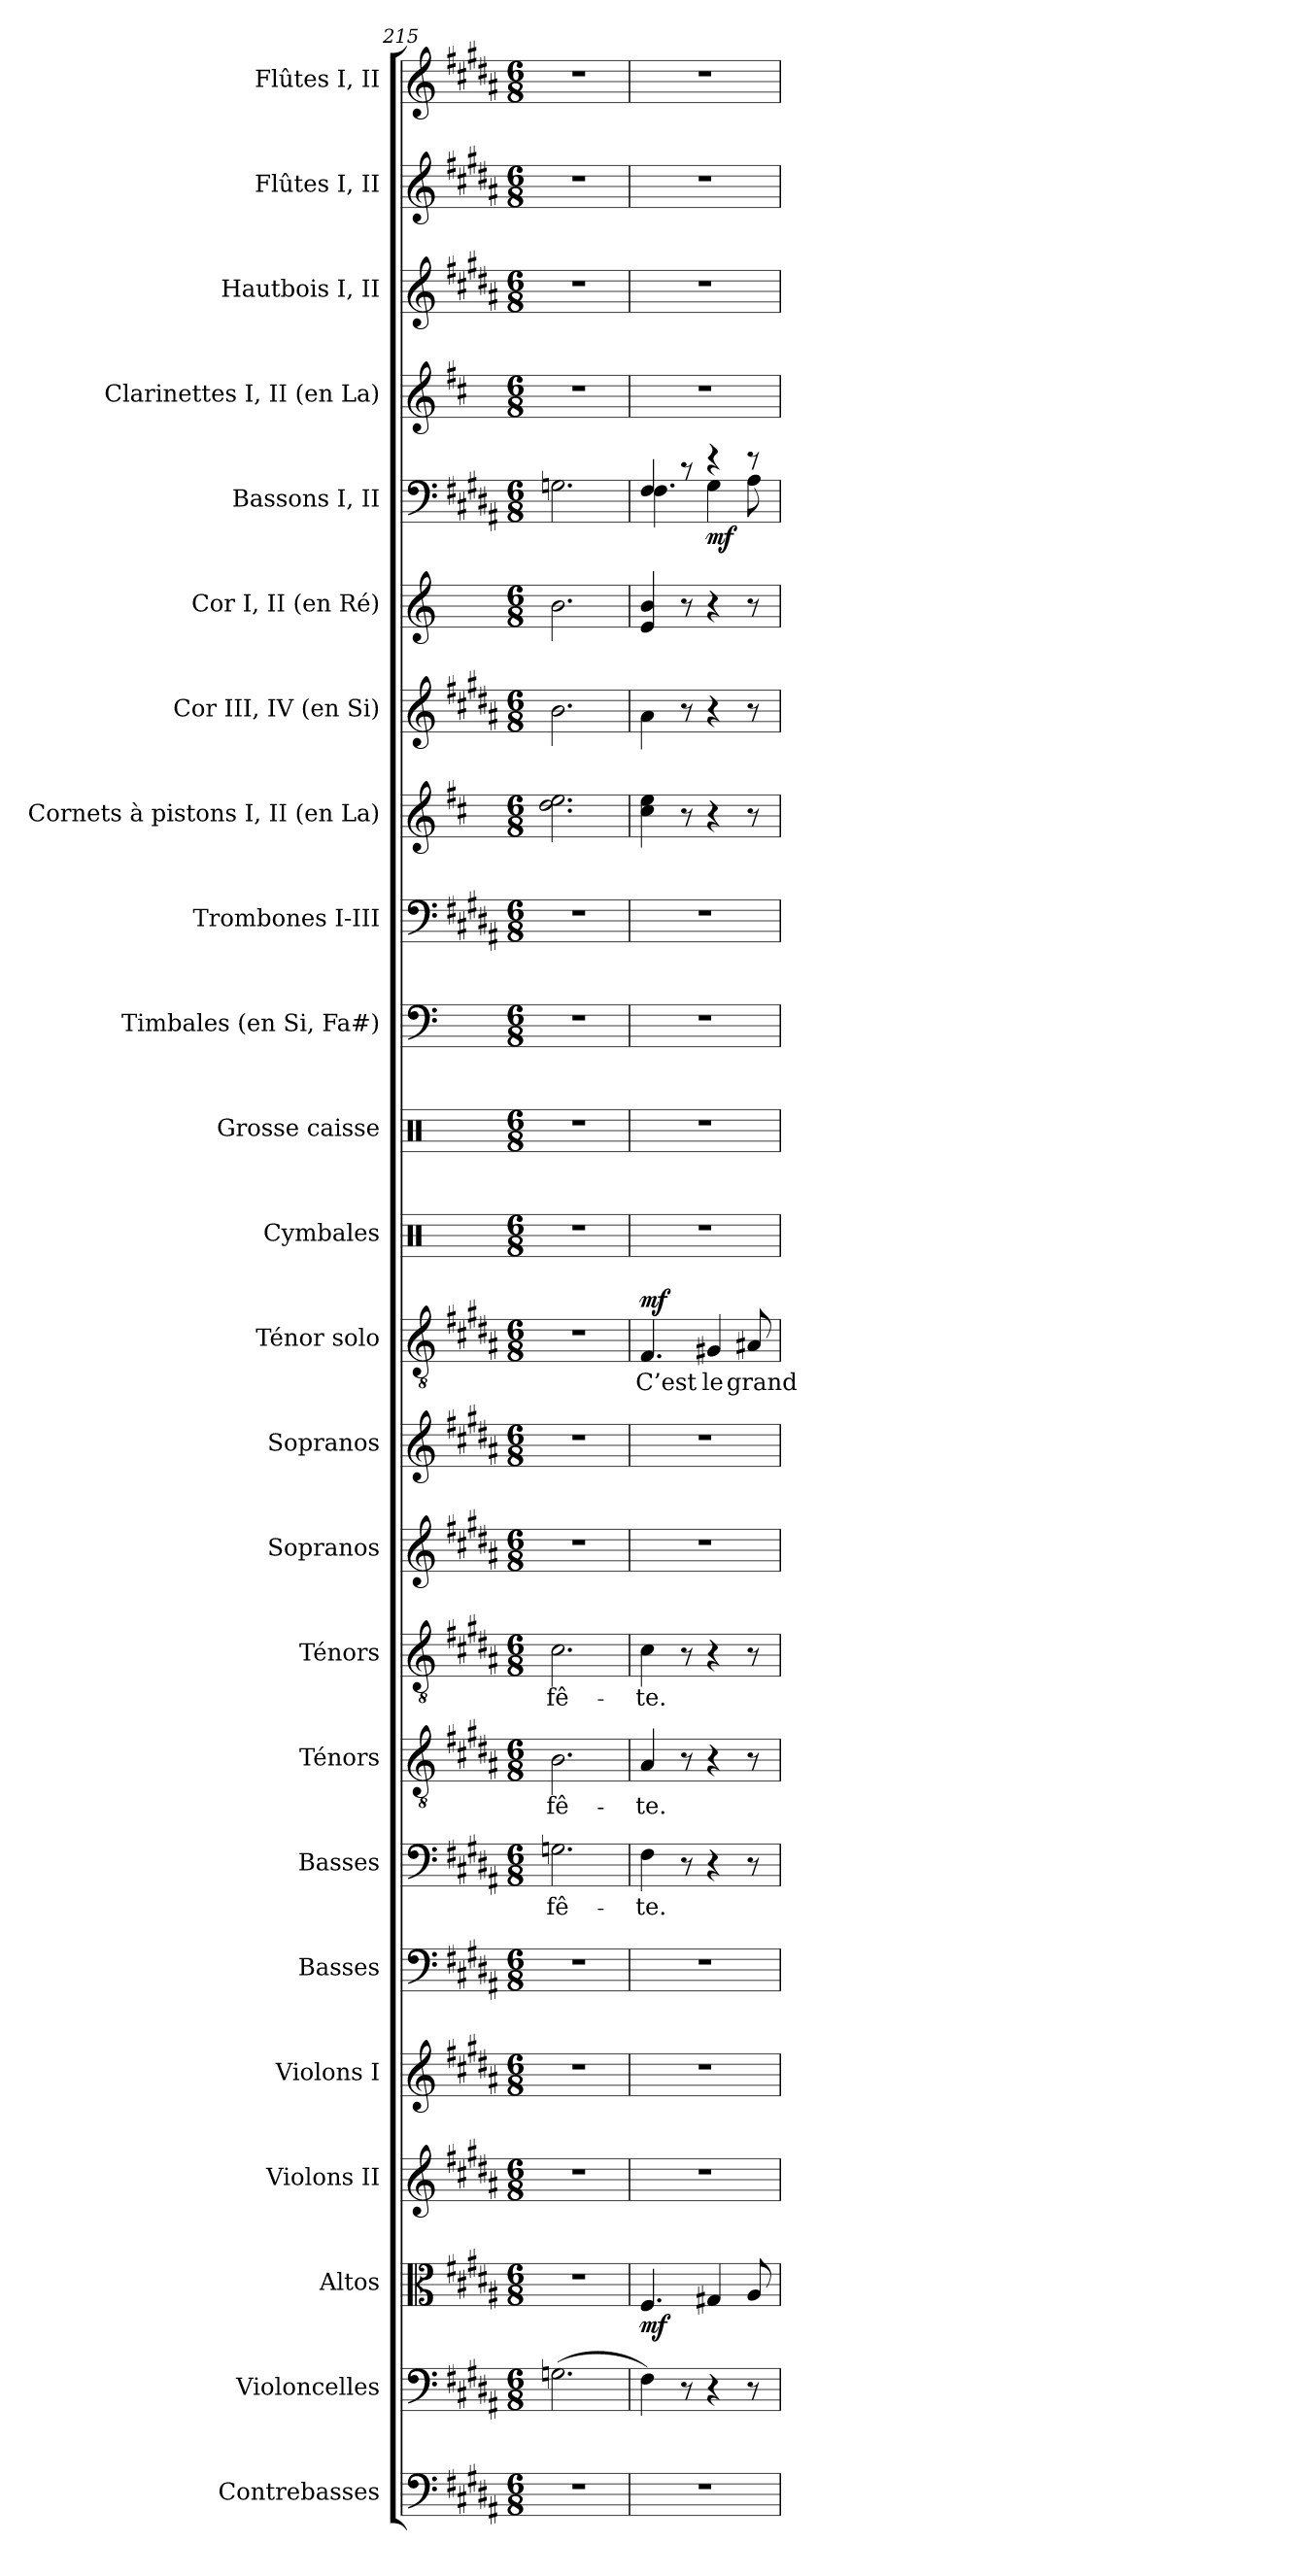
**kern	**kern	**kern	**dynam	**kern	**kern	**kern	**kern	**text	**kern	**text	**kern	**text	**kern	**kern	**kern	**text	**dynam	**kern	**kern	**kern	**kern	**kern	**kern	**kern	**kern	**dynam	**kern	**kern	**kern	**kern
*part24	*part23	*part22	*part22	*part21	*part20	*part19	*part18	*part18	*part17	*part17	*part16	*part16	*part15	*part14	*part13	*part13	*part13	*part12	*part11	*part10	*part9	*part8	*part7	*part6	*part5	*part5	*part4	*part3	*part2	*part1
*staff24	*staff23	*staff22	*staff22	*staff21	*staff20	*staff19	*staff18	*staff18	*staff17	*staff17	*staff16	*staff16	*staff15	*staff14	*staff13	*staff13	*staff13	*staff12	*staff11	*staff10	*staff9	*staff8	*staff7	*staff6	*staff5	*staff5	*staff4	*staff3	*staff2	*staff1
*I"Contrebasses	*I"Violoncelles	*I"Altos	*	*I"Violons II	*I"Violons I	*I"Basses	*I"Basses	*	*I"Ténors	*	*I"Ténors	*	*I"Sopranos	*I"Sopranos	*I"Ténor solo	*	*	*I"Cymbales	*I"Grosse caisse	*I"Timbales (en Si, Fa#)	*I"Trombones I-III	*I"Cornets à pistons I, II (en La)	*I"Cor III, IV (en Si)	*I"Cor I, II (en Ré)	*I"Bassons I, II	*	*I"Clarinettes I, II (en La)	*I"Hautbois I, II	*I"Flûtes I, II	*I"Flûtes I, II
*I'Cb.	*I'Vlles	*I'Altos	*	*I'Vns II	*I'Vns I	*I'Basses	*I'Basses	*	*I'Tén.	*	*I'Tén.	*	*I'Sopr.	*I'Sopr.	*I'Tén. solo	*	*	*I'Cym.	*I'G. c.	*I'Timb.	*I'Trb.	*I'C.à p. (La)	*I'Cor (Si)	*I'Cor (Ré)	*I'Bns	*	*I'Cl. (La)	*I'Hb.	*I'Fl.	*I'Fl.
*clefF4	*clefF4	*clefC3	*	*clefG2	*clefG2	*clefF4	*clefF4	*	*clefGv2	*	*clefGv2	*	*clefG2	*clefG2	*clefGv2	*	*	*clefX	*clefX	*clefF4	*clefF4	*clefG2	*clefG2	*clefG2	*clefF4	*	*clefG2	*clefG2	*clefG2	*clefG2
*ITrd7c12	*	*	*	*	*	*	*	*	*ITrd7c12	*	*ITrd7c12	*	*	*	*ITrd7c12	*	*	*	*	*	*	*ITrd2c3	*ITrd8c13	*ITrd6c10	*	*	*ITrd2c3	*	*	*
*k[f#c#g#d#a#]	*k[f#c#g#d#a#]	*k[f#c#g#d#a#]	*	*k[f#c#g#d#a#]	*k[f#c#g#d#a#]	*k[f#c#g#d#a#]	*k[f#c#g#d#a#]	*	*k[f#c#g#d#a#]	*	*k[f#c#g#d#a#]	*	*k[f#c#g#d#a#]	*k[f#c#g#d#a#]	*k[f#c#g#d#a#]	*	*	*k[]	*k[]	*k[]	*k[f#c#g#d#a#]	*k[f#c#g#d#a#]	*k[f#c#g#d#a#]	*k[f#c#]	*k[f#c#g#d#a#]	*	*k[f#c#g#d#a#]	*k[f#c#g#d#a#]	*k[f#c#g#d#a#]	*k[f#c#g#d#a#]
*B:	*B:	*B:	*	*B:	*B:	*B:	*B:	*	*B:	*	*B:	*	*B:	*B:	*B:	*	*	*C:	*C:	*C:	*B:	*B:	*B:	*D:	*B:	*	*B:	*B:	*B:	*B:
*M6/8	*M6/8	*M6/8	*	*M6/8	*M6/8	*M6/8	*M6/8	*	*M6/8	*	*M6/8	*	*M6/8	*M6/8	*M6/8	*	*	*M6/8	*M6/8	*M6/8	*M6/8	*M6/8	*M6/8	*M6/8	*M6/8	*	*M6/8	*M6/8	*M6/8	*M6/8
=215	=215	=215	=215	=215	=215	=215	=215	=215	=215	=215	=215	=215	=215	=215	=215	=215	=215	=215	=215	=215	=215	=215	=215	=215	=215	=215	=215	=215	=215	=215
!LO:N:vis=1	!	!LO:N:vis=1	!	!LO:N:vis=1	!LO:N:vis=1	!LO:N:vis=1	!	!	!	!	!	!	!	!	!	!	!	!	!	!	!	!	!	!	!	!	!	!	!	!
!	!	!	!	!	!	!	!	!LO:LY:b:color=#000000	!	!	!	!	!	!	!	!	!	!	!	!	!	!	!	!	!	!	!	!	!	!
!	!	!	!	!	!	!	!	!	!	!LO:LY:b:color=#000000	!	!	!	!	!	!	!	!	!	!	!	!	!	!	!	!	!	!	!	!
!	!	!	!	!	!	!	!	!	!	!	!	!LO:LY:b:color=#000000	!LO:N:vis=1	!LO:N:vis=1	!LO:N:vis=1	!	!	!LO:N:vis=1	!LO:N:vis=1	!LO:N:vis=1	!LO:N:vis=1	!	!	!	!	!	!LO:N:vis=1	!LO:N:vis=1	!LO:N:vis=1	!LO:N:vis=1
2.r	(2.Gni\	2.r	.	2.r	2.r	2.r	2.Gni\	fê-	2.BBi\	fê-	2.C#i\	fê-	2.r	2.r	2.r	.	.	2.r	2.r	2.r	2.r	2.bi\ 2.cc#i	2.Bi\	2.c#i\	2.Gni\	.	2.r	2.r	2.r	2.r
=216	=216	=216	=216	=216	=216	=216	=216	=216	=216	=216	=216	=216	=216	=216	=216	=216	=216	=216	=216	=216	=216	=216	=216	=216	=216	=216	=216	=216	=216	=216
!LO:N:vis=1	!	!	!	!LO:N:vis=1	!LO:N:vis=1	!LO:N:vis=1	!	!	!	!	!	!	!	!	!	!	!	!	!	!	!	!	!	!	!	!	!	!	!	!
!	!	!	!	!	!	!	!	!LO:LY:b:color=#000000	!	!	!	!	!	!	!	!	!	!	!	!	!	!	!	!	!	!	!	!	!	!
!	!	!	!	!	!	!	!	!	!	!LO:LY:b:color=#000000	!	!	!	!	!	!	!	!	!	!	!	!	!	!	!	!	!	!	!	!
!	!	!	!	!	!	!	!	!	!	!	!	!LO:LY:b:color=#000000	!LO:N:vis=1	!LO:N:vis=1	!	!	!	!	!	!	!	!	!	!	!	!	!	!	!	!
!	!	!	!	!	!	!	!	!	!	!	!	!	!	!	!	!LO:LY:b:color=#000000	!	!LO:N:vis=1	!LO:N:vis=1	!LO:N:vis=1	!LO:N:vis=1	!	!	!	!	!	!LO:N:vis=1	!LO:N:vis=1	!LO:N:vis=1	!LO:N:vis=1
*	*	*	*	*	*	*	*	*	*	*	*	*	*	*	*	*	*	*	*	*	*	*	*	*	*^	*	*	*	*	*
2.r	4F#i\)	4.F#i/	mf	2.r	2.r	2.r	4F#i\	-te.	4AA#i/	-te.	4C#i\	-te.	2.r	2.r	4.FF#i/	C’est	mf	2.r	2.r	2.r	2.r	4a#i\ 4cc#i	4A#i\	4F#i/ 4c#i	4F#i/	4.F#i\	.	2.r	2.r	2.r	2.r
.	8r	.	.	.	.	.	8r	.	8r	.	8r	.	.	.	.	.	.	.	.	.	.	8r	8r	8r	8r	.	.	.	.	.	.
!	!	!	!	!	!	!	!	!	!	!	!	!	!	!	!	!LO:LY:b:color=#000000	!	!	!	!	!	!	!	!	!	!	!	!	!	!	!
.	4r	4G#Xi/	.	.	.	.	4r	.	4r	.	4r	.	.	.	4GG#Xi/	le	.	.	.	.	.	4r	4r	4r	4r	4G#i\	mf	.	.	.	.
!	!	!	!	!	!	!	!	!	!	!	!	!	!	!	!	!LO:LY:b:color=#000000	!	!	!	!	!	!	!	!	!	!	!	!	!	!	!
.	8r	8A#i/	.	.	.	.	8r	.	8r	.	8r	.	.	.	8AA#Xi/	grand	.	.	.	.	.	8r	8r	8r	8r	8A#i\	.	.	.	.	.
*	*	*	*	*	*	*	*	*	*	*	*	*	*	*	*	*	*	*	*	*	*	*	*	*	*v	*v	*	*	*	*	*
=	=	=	=	=	=	=	=	=	=	=	=	=	=	=	=	=	=	=	=	=	=	=	=	=	=	=	=	=	=	=
*-	*-	*-	*-	*-	*-	*-	*-	*-	*-	*-	*-	*-	*-	*-	*-	*-	*-	*-	*-	*-	*-	*-	*-	*-	*-	*-	*-	*-	*-	*-
